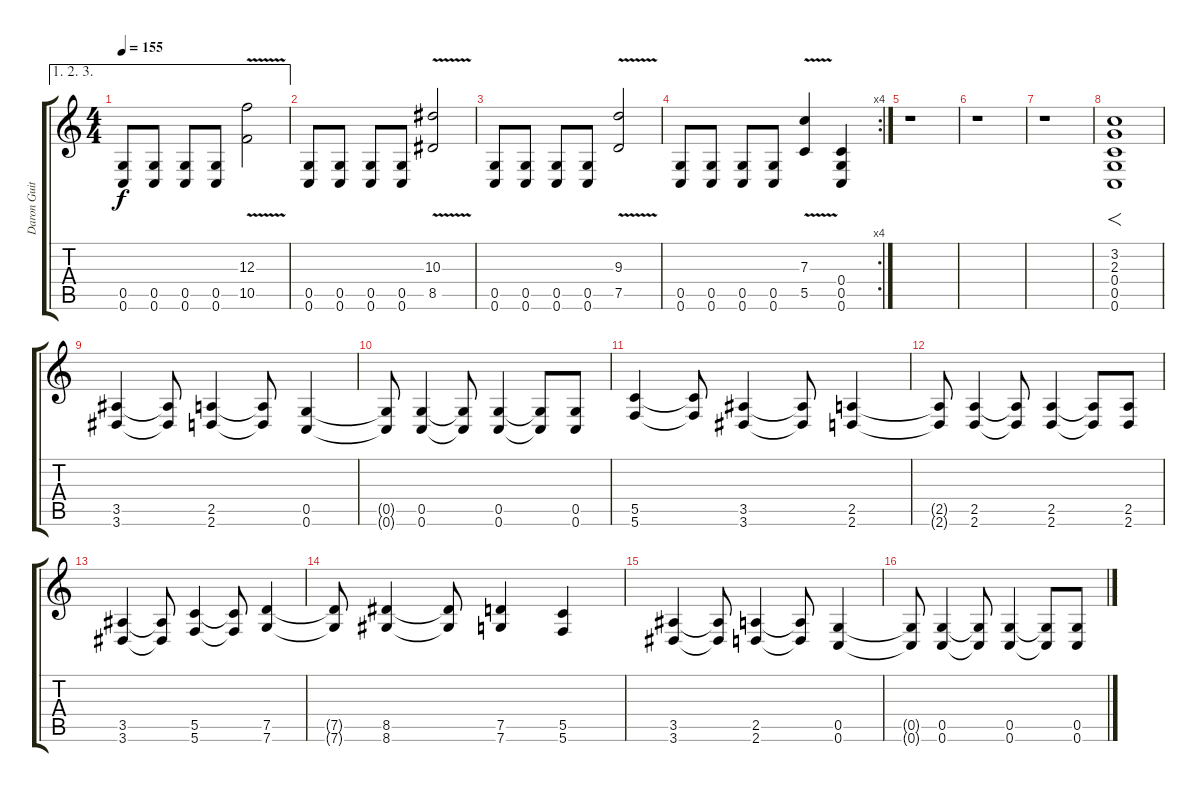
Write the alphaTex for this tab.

\track ("Daron Guitar 2" "Daron Guit") {instrument distortionguitar}
\staff {score tabs}
\tuning (D4 A3 F3 C3 G2 C2) {hide}
\ae (1 2 3)
\ts (4 4)
\tempo 155
\clef g2
\ks c
(0.5 0.6).8{dy f} (0.5 0.6).8 (0.5 0.6).8 (0.5 0.6).8 (12.3{v} 10.5).2 |
(0.5 0.6).8 (0.5 0.6).8 (0.5 0.6).8 (0.5 0.6).8 (10.3{v} 8.5).2 |
(0.5 0.6).8 (0.5 0.6).8 (0.5 0.6).8 (0.5 0.6).8 (9.3{v} 7.5).2 |
\rc 4
(0.5 0.6).8 (0.5 0.6).8 (0.5 0.6).8 (0.5 0.6).8 (7.3{v} 5.5).4 (0.4 0.5 0.6).4 |
r.1 |
r.1 |
r.1 |
(3.2 2.3 0.4 0.5 0.6).1{f volume 16} |
(3.5 3.6).4 (3.5{t} 3.6{t}).8 (2.5 2.6).4 (2.5{t} 2.6{t}).8 (0.5 0.6).4 |
(0.5{t} 0.6{t}).8 (0.5 0.6).4 (0.5{t} 0.6{t}).8 (0.5 0.6).4 (0.5{t} 0.6{t}).8 (0.5 0.6).8 |
(5.5 5.6).4 (5.5{t} 5.6{t}).8 (3.5 3.6).4 (3.5{t} 3.6{t}).8 (2.5 2.6).4 |
(2.5{t} 2.6{t}).8 (2.5 2.6).4 (2.5{t} 2.6{t}).8 (2.5 2.6).4 (2.5{t} 2.6{t}).8 (2.5 2.6).8 |
(3.5 3.6).4 (3.5{t} 3.6{t}).8 (5.5 5.6).4 (5.5{t} 5.6{t}).8 (7.5 7.6).4 |
(7.5{t} 7.6{t}).8 (8.5 8.6).4 (8.5{t} 8.6{t}).8 (7.5 7.6).4 (5.5 5.6).4 |
(3.5 3.6).4 (3.5{t} 3.6{t}).8 (2.5 2.6).4 (2.5{t} 2.6{t}).8 (0.5 0.6).4 |
(0.5{t} 0.6{t}).8 (0.5 0.6).4 (0.5{t} 0.6{t}).8 (0.5 0.6).4 (0.5{t} 0.6{t}).8 (0.5 0.6).8
